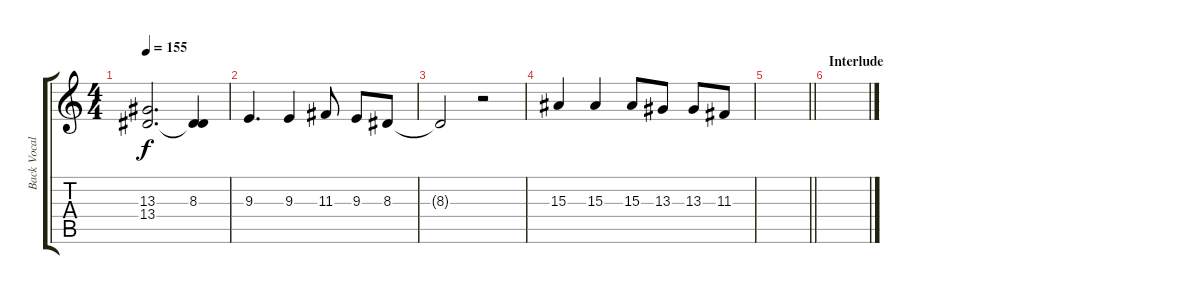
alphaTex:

\track ("Back Vocals" "Back Vocal") {instrument sopranosax}
\staff {score tabs}
\tuning (E4 B3 G3 D3 A2 E2) {hide}
\ts (4 4)
\tempo 155
\clef g2
\ks c
(13.3 13.4).2{d dy f} (8.3 13.4{t}).4 |
9.3.4{d} 9.3.4 11.3.8 9.3.8 8.3.8 |
8.3{t}.2 r.2 |
15.3.4 15.3.4 15.3.8 13.3.8 13.3.8 11.3.8 |
\barLineRight lightlight
|
\section ("" "Interlude")
